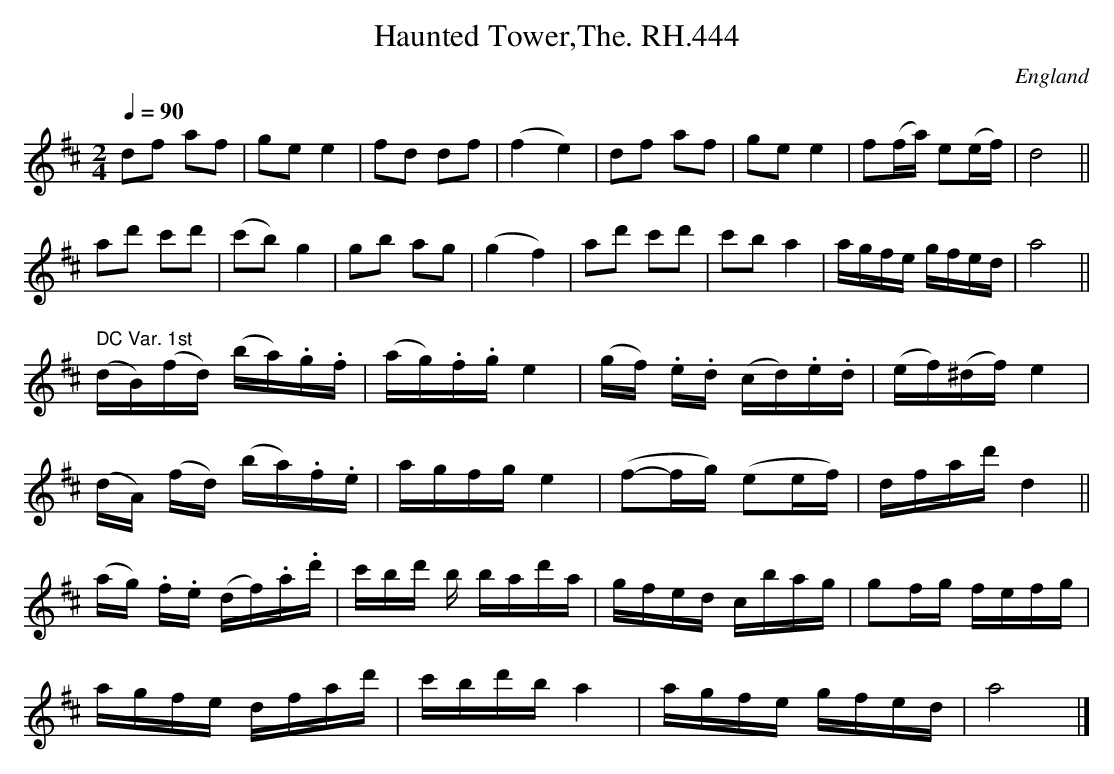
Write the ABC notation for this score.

X:1
T:Haunted Tower,The. RH.444
O:England
M:2/4
L:1/16
Q:1/4=90
K:D major
d2f2 a2f2|g2e2 e4|f2d2 d2f2|(f4 e4)|\
d2f2 a2f2|g2e2 e4|f2(fa) e2(ef)|d8||!
a2d'2 c'2d'2|(c'2b2) g4|g2b2 a2g2|\
(g4 f4)|a2d'2 c'2d'2|c'2b2 a4|agfe gfed|a8||!
" DC Var. 1st"\
(dB)(fd) (ba).g.f|(ag).f.g e4|\
(gf) .e.d (cd).e.d|(ef)(^df) e4|!
(dA) (fd) (ba).f.e|agfg e4|\
(f2-fg) (e2ef)|dfad' d4||!
(ag) .f.e (df).a.d'|c'bd' b bad'a|\
gfed cbag|g2fg fefg|!
agfe dfad'|c'bd'b a4|agfe gfed|a8|]
